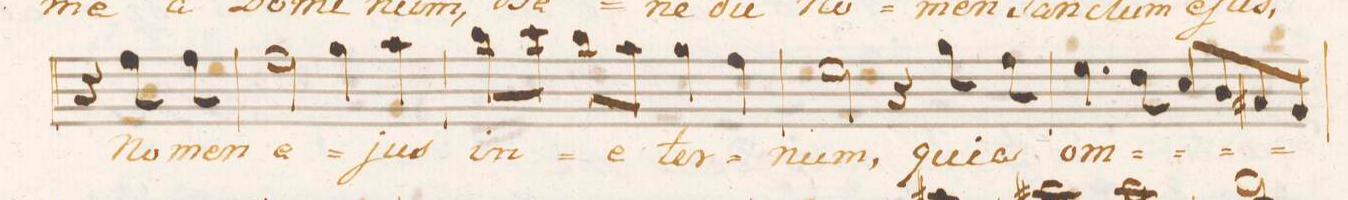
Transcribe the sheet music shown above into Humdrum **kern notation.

**kern	**text
*I"Soprano.	*
*clefC1	*
*k[]	*
*met(C.)	*
*M4/4	*
4r	.
8dd\	No-
8dd\	-men
=12	=12
2dd\	e-
4ee\	.
4ff\	-jus
=13	=13
8gg\L	in
8aa\J	.
8gg\L	e-
8ff\J	.
4ee\	-ter-
4dd\	.
=14	=14
2cc\	-num,
4r	.
8ee\	qu-
8dd\	-ia
=15	=15
4.cc\	om-
8b\	.
8a/L	.
8g/	.
8f#X/	.
8e/J	.
=16	=16
*-	*-
